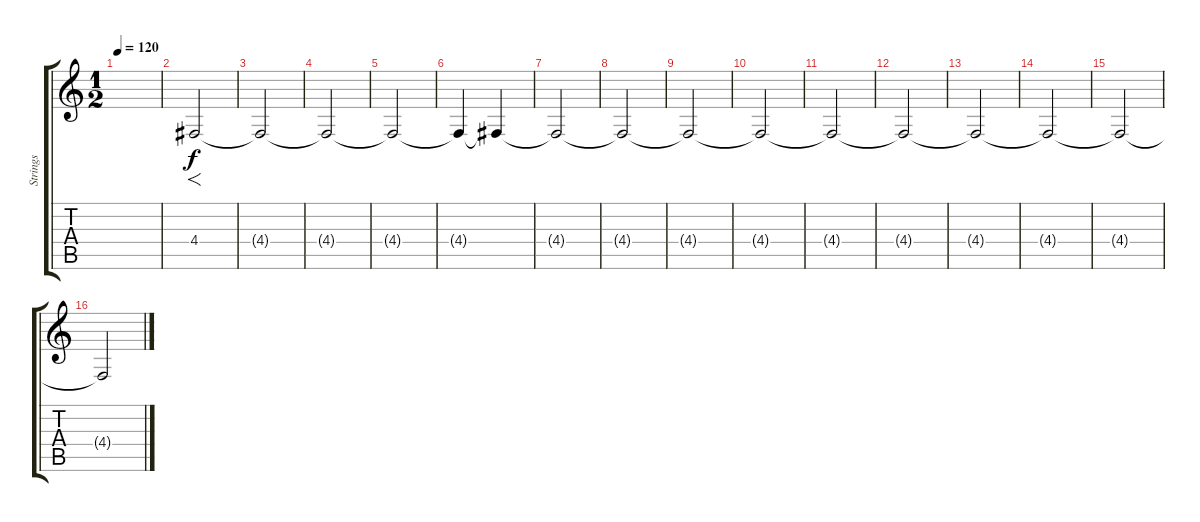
\track ("Strings" "Strings") {instrument tremolostrings}
\staff {score tabs}
\tuning (E4 B3 G3 D3 A2 E2) {hide}
\ts (1 2)
\tempo 120
\clef g2
\ks c
|
4.4.2{f} |
4.4{t}.2 |
4.4{t}.2 |
4.4{t}.2 |
4.4{t}.4 4.4{t}.4 |
4.4{t}.2 |
4.4{t}.2 |
4.4{t}.2 |
4.4{t}.2 |
4.4{t}.2 |
4.4{t}.2 |
4.4{t}.2 |
4.4{t}.2 |
4.4{t}.2 |
4.4{t}.2
